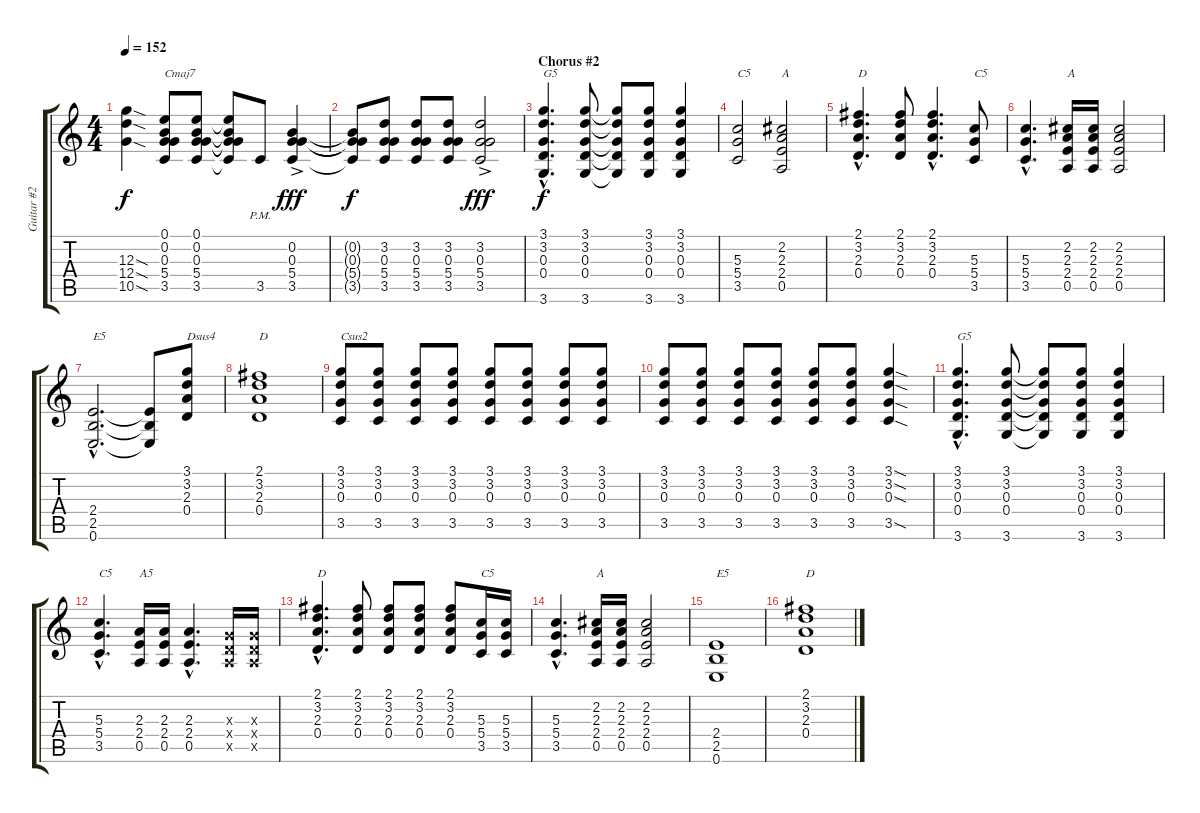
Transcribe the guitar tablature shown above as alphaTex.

\track ("Guitar #2" "Guitar #2") {instrument distortionguitar}
\staff {score tabs}
\tuning (E4 B3 G3 D3 A2 E2) {hide}
\ts (4 4)
\tempo 152
\clef g2
\ks c
(12.3{sod} 12.4{sod} 10.5{sod}).4{dy f} (0.1 0.2 0.3 5.4 3.5).8{txt "Cmaj7"} (0.1 0.2 0.3 5.4 3.5).8 (0.1{t} 0.2{t} 0.3{t} 5.4{t} 3.5{t}).8 3.5{pm}.8 (0.2 0.3 5.4 3.5{ac}).4{dy fff} |
(0.2{t} 0.3{t} 5.4{t} 3.5{t}).8{dy f} (3.2 0.3 5.4 3.5).8 (3.2 0.3 5.4 3.5).8 (3.2 0.3 5.4 3.5).8 (3.2 0.3 5.4 3.5{ac}).2{dy fff} |
\section ("" "Chorus #2")
(3.1{hac} 3.2{hac} 0.3{hac} 0.4{hac} 3.6{hac}).4{d txt "G5" dy f} (3.1 3.2 0.3 0.4 3.6).8 (3.1{t} 3.2{t} 0.3{t} 0.4{t} 3.6{t}).8 (3.1 3.2 0.3 0.4 3.6).8 (3.1 3.2 0.3 0.4 3.6).4 |
(5.3 5.4 3.5).2{txt "C5"} (2.2 2.3 2.4 0.5).2{txt "A"} |
(2.1{hac} 3.2{hac} 2.3{hac} 0.4{hac}).4{d txt "D"} (2.1 3.2 2.3 0.4).8 (2.1{hac} 3.2{hac} 2.3{hac} 0.4{hac}).4{d} (5.3 5.4 3.5).8{txt "C5"} |
(5.3{hac} 5.4{hac} 3.5{hac}).4{d} (2.2 2.3 2.4 0.5).16{txt "A"} (2.2 2.3 2.4 0.5).16 (2.2 2.3 2.4 0.5).2 |
(2.4{hac} 2.5{hac} 0.6{hac}).2{d txt "E5"} (2.4{t} 2.5{t} 0.6{t}).8 (3.1 3.2 2.3 0.4).8{txt "Dsus4"} |
(2.1 3.2 2.3 0.4).1{txt "D"} |
(3.1 3.2 0.3 3.5).8{txt "Csus2"} (3.1 3.2 0.3 3.5).8 (3.1 3.2 0.3 3.5).8 (3.1 3.2 0.3 3.5).8 (3.1 3.2 0.3 3.5).8 (3.1 3.2 0.3 3.5).8 (3.1 3.2 0.3 3.5).8 (3.1 3.2 0.3 3.5).8 |
(3.1 3.2 0.3 3.5).8 (3.1 3.2 0.3 3.5).8 (3.1 3.2 0.3 3.5).8 (3.1 3.2 0.3 3.5).8 (3.1 3.2 0.3 3.5).8 (3.1 3.2 0.3 3.5).8 (3.1{sod} 3.2{sod} 0.3{sod} 3.5{sod}).4 |
(3.1{hac} 3.2{hac} 0.3{hac} 0.4{hac} 3.6{hac}).4{d txt "G5"} (3.1 3.2 0.3 0.4 3.6).8 (3.1{t} 3.2{t} 0.3{t} 0.4{t} 3.6{t}).8 (3.1 3.2 0.3 0.4 3.6).8 (3.1 3.2 0.3 0.4 3.6).4 |
(5.3{hac} 5.4{hac} 3.5{hac}).4{d txt "C5"} (2.3 2.4 0.5).16{txt "A5"} (2.3 2.4 0.5).16 (2.3{hac} 2.4{hac} 0.5{hac}).4{d} (0.3{x} 0.4{x} 0.5{x}).16 (0.3{x} 0.4{x} 0.5{x}).16 |
(2.1{hac} 3.2{hac} 2.3{hac} 0.4{hac}).4{d txt "D"} (2.1 3.2 2.3 0.4).8 (2.1 3.2 2.3 0.4).8 (2.1 3.2 2.3 0.4).8 (2.1 3.2 2.3 0.4).8 (5.3 5.4 3.5).16{txt "C5"} (5.3 5.4 3.5).16 |
(5.3{hac} 5.4{hac} 3.5{hac}).4{d} (2.2 2.3 2.4 0.5).16{txt "A"} (2.2 2.3 2.4 0.5).16 (2.2 2.3 2.4 0.5).2 |
(2.4 2.5 0.6).1{txt "E5"} |
(2.1 3.2 2.3 0.4).1{txt "D"}
